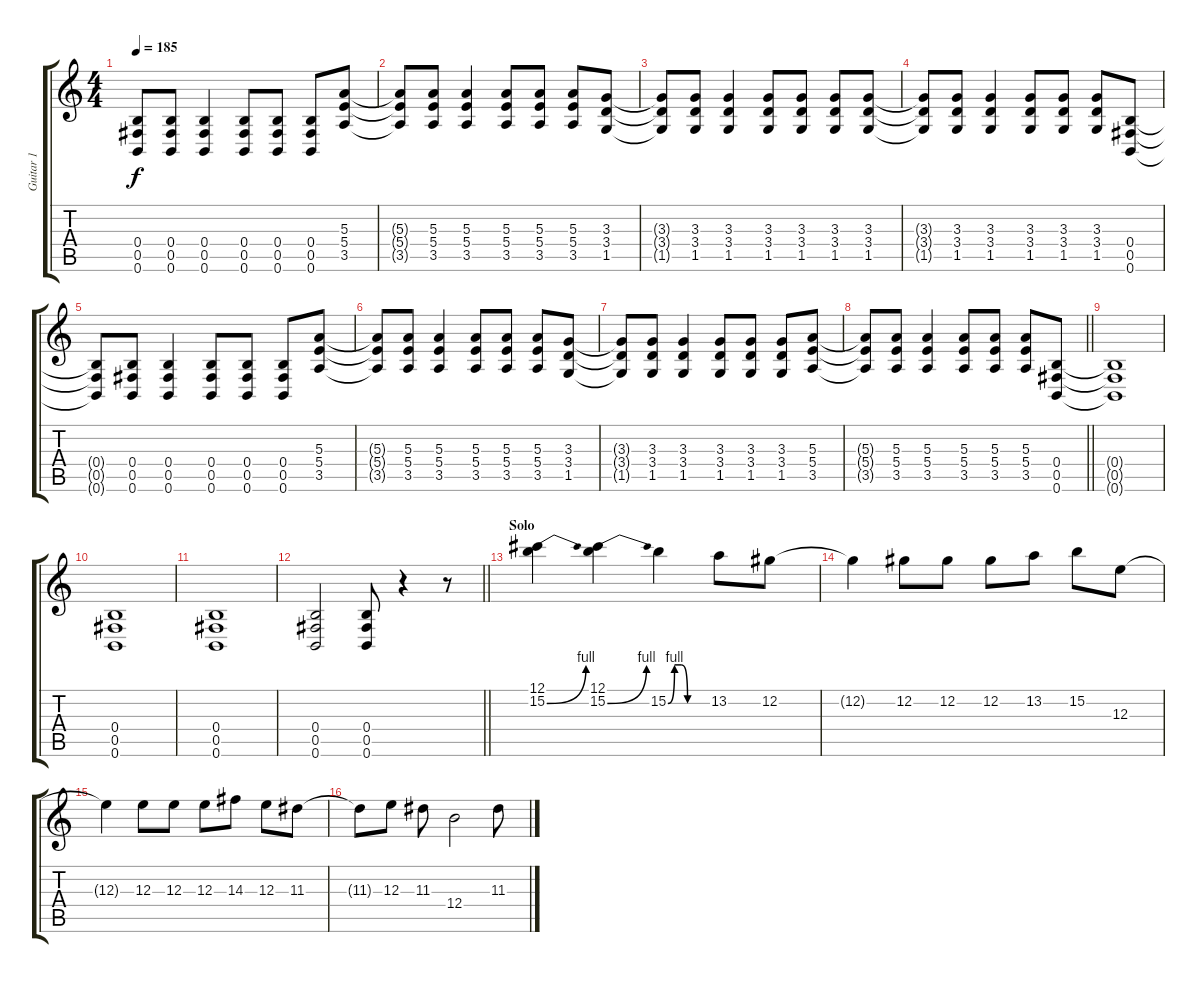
\track ("Guitar 1" "Guitar 1") {instrument distortionguitar}
\staff {score tabs}
\tuning (Db4 Ab3 E3 B2 Gb2 B1) {hide}
\ts (4 4)
\tempo 185
\clef g2
\ks c
(0.4{t} 0.5{t} 0.6{t}).8{dy f} (0.4 0.5 0.6).8 (0.4 0.5 0.6).4 (0.4 0.5 0.6).8 (0.4 0.5 0.6).8 (0.4 0.5 0.6).8 (5.3 5.4 3.5).8 |
(5.3{t} 5.4{t} 3.5{t}).8 (5.3 5.4 3.5).8 (5.3 5.4 3.5).4 (5.3 5.4 3.5).8 (5.3 5.4 3.5).8 (5.3 5.4 3.5).8 (3.3 3.4 1.5).8 |
(3.3{t} 3.4{t} 1.5{t}).8 (3.3 3.4 1.5).8 (3.3 3.4 1.5).4 (3.3 3.4 1.5).8 (3.3 3.4 1.5).8 (3.3 3.4 1.5).8 (3.3 3.4 1.5).8 |
(3.3{t} 3.4{t} 1.5{t}).8 (3.3 3.4 1.5).8 (3.3 3.4 1.5).4 (3.3 3.4 1.5).8 (3.3 3.4 1.5).8 (3.3 3.4 1.5).8 (0.4 0.5 0.6).8 |
(0.4{t} 0.5{t} 0.6{t}).8 (0.4 0.5 0.6).8 (0.4 0.5 0.6).4 (0.4 0.5 0.6).8 (0.4 0.5 0.6).8 (0.4 0.5 0.6).8 (5.3 5.4 3.5).8 |
(5.3{t} 5.4{t} 3.5{t}).8 (5.3 5.4 3.5).8 (5.3 5.4 3.5).4 (5.3 5.4 3.5).8 (5.3 5.4 3.5).8 (5.3 5.4 3.5).8 (3.3 3.4 1.5).8 |
(3.3{t} 3.4{t} 1.5{t}).8 (3.3 3.4 1.5).8 (3.3 3.4 1.5).4 (3.3 3.4 1.5).8 (3.3 3.4 1.5).8 (3.3 3.4 1.5).8 (5.3 5.4 3.5).8 |
\barLineRight lightlight
(5.3{t} 5.4{t} 3.5{t}).8 (5.3 5.4 3.5).8 (5.3 5.4 3.5).4 (5.3 5.4 3.5).8 (5.3 5.4 3.5).8 (5.3 5.4 3.5).8 (0.4 0.5 0.6).8 |
(0.4{t} 0.5{t} 0.6{t}).1 |
(0.4 0.5 0.6).1 |
(0.4 0.5 0.6).1 |
\barLineRight lightlight
(0.4 0.5 0.6).2 (0.4 0.5 0.6).8 r.4 r.8 |
\section ("" "Solo")
(12.1 15.2{be (bend 0 0 60 4)}).4 (12.1 15.2{be (bend 0 0 60 4)}).4 15.2{be (custom 0 0 10 4 20 4 30 0 60 0)}.4 13.2.8 12.2.8 |
12.2{t}.4 12.2.8 12.2.8 12.2.8 13.2.8 15.2.8 12.3.8 |
12.3{t}.4 12.3.8 12.3.8 12.3.8 14.3.8 12.3.8 11.3.8 |
11.3{t}.8 12.3.8 11.3.8 12.4.2 11.3.8
